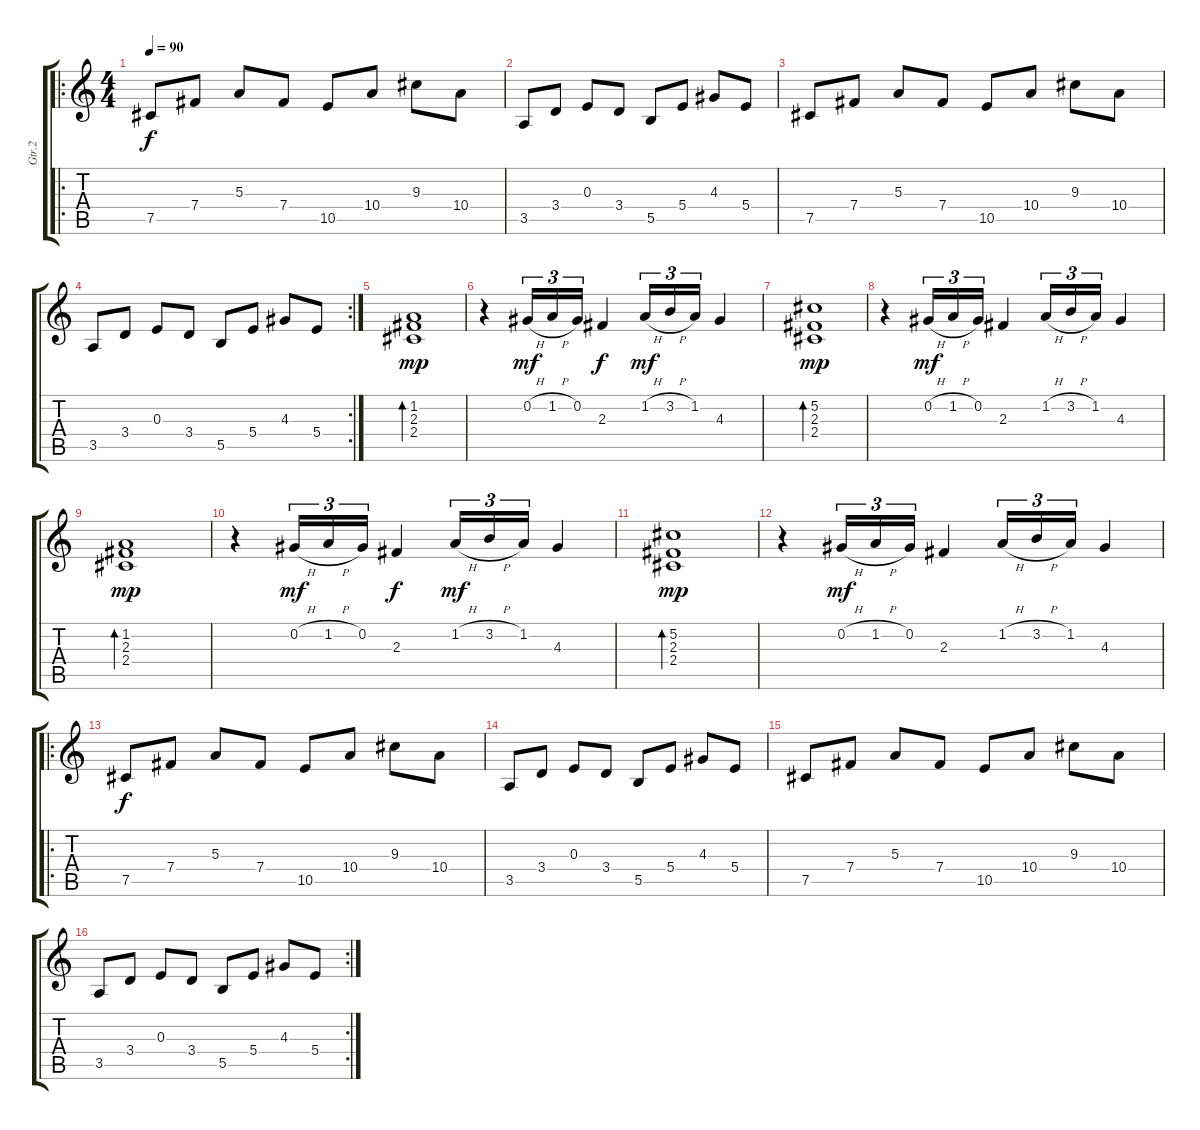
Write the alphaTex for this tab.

\track ("Gtr.2" "Gtr.2") {instrument electricguitarclean}
\staff {score tabs}
\tuning (Db4 Ab3 E3 B2 Gb2 Db2) {hide}
\ro
\ts (4 4)
\tempo 90
\clef g2
\ks c
7.5.8{dy f} 7.4.8 5.3.8 7.4.8 10.5.8 10.4.8 9.3.8 10.4.8 |
3.5.8 3.4.8 0.3.8 3.4.8 5.5.8 5.4.8 4.3.8 5.4.8 |
7.5.8 7.4.8 5.3.8 7.4.8 10.5.8 10.4.8 9.3.8 10.4.8 |
\rc 2
3.5.8 3.4.8 0.3.8 3.4.8 5.5.8 5.4.8 4.3.8 5.4.8 |
(1.2 2.3 2.4).1{bd 240 dy mp} |
r.4 0.2{h}.16{tu (3 2) dy mf} 1.2{h}.16{tu (3 2)} 0.2.16{tu (3 2)} 2.3.4{dy f} 1.2{h}.16{tu (3 2) dy mf} 3.2{h}.16{tu (3 2)} 1.2.16{tu (3 2)} 4.3.4 |
(5.2 2.3 2.4).1{bd 240 dy mp} |
r.4 0.2{h}.16{tu (3 2) dy mf} 1.2{h}.16{tu (3 2)} 0.2.16{tu (3 2)} 2.3.4 1.2{h}.16{tu (3 2)} 3.2{h}.16{tu (3 2)} 1.2.16{tu (3 2)} 4.3.4 |
(1.2 2.3 2.4).1{bd 240 dy mp} |
r.4 0.2{h}.16{tu (3 2) dy mf} 1.2{h}.16{tu (3 2)} 0.2.16{tu (3 2)} 2.3.4{dy f} 1.2{h}.16{tu (3 2) dy mf} 3.2{h}.16{tu (3 2)} 1.2.16{tu (3 2)} 4.3.4 |
(5.2 2.3 2.4).1{bd 240 dy mp} |
r.4 0.2{h}.16{tu (3 2) dy mf} 1.2{h}.16{tu (3 2)} 0.2.16{tu (3 2)} 2.3.4 1.2{h}.16{tu (3 2)} 3.2{h}.16{tu (3 2)} 1.2.16{tu (3 2)} 4.3.4 |
\ro
7.5.8{dy f} 7.4.8 5.3.8 7.4.8 10.5.8 10.4.8 9.3.8 10.4.8 |
3.5.8 3.4.8 0.3.8 3.4.8 5.5.8 5.4.8 4.3.8 5.4.8 |
7.5.8 7.4.8 5.3.8 7.4.8 10.5.8 10.4.8 9.3.8 10.4.8 |
\rc 2
3.5.8 3.4.8 0.3.8 3.4.8 5.5.8 5.4.8 4.3.8 5.4.8
